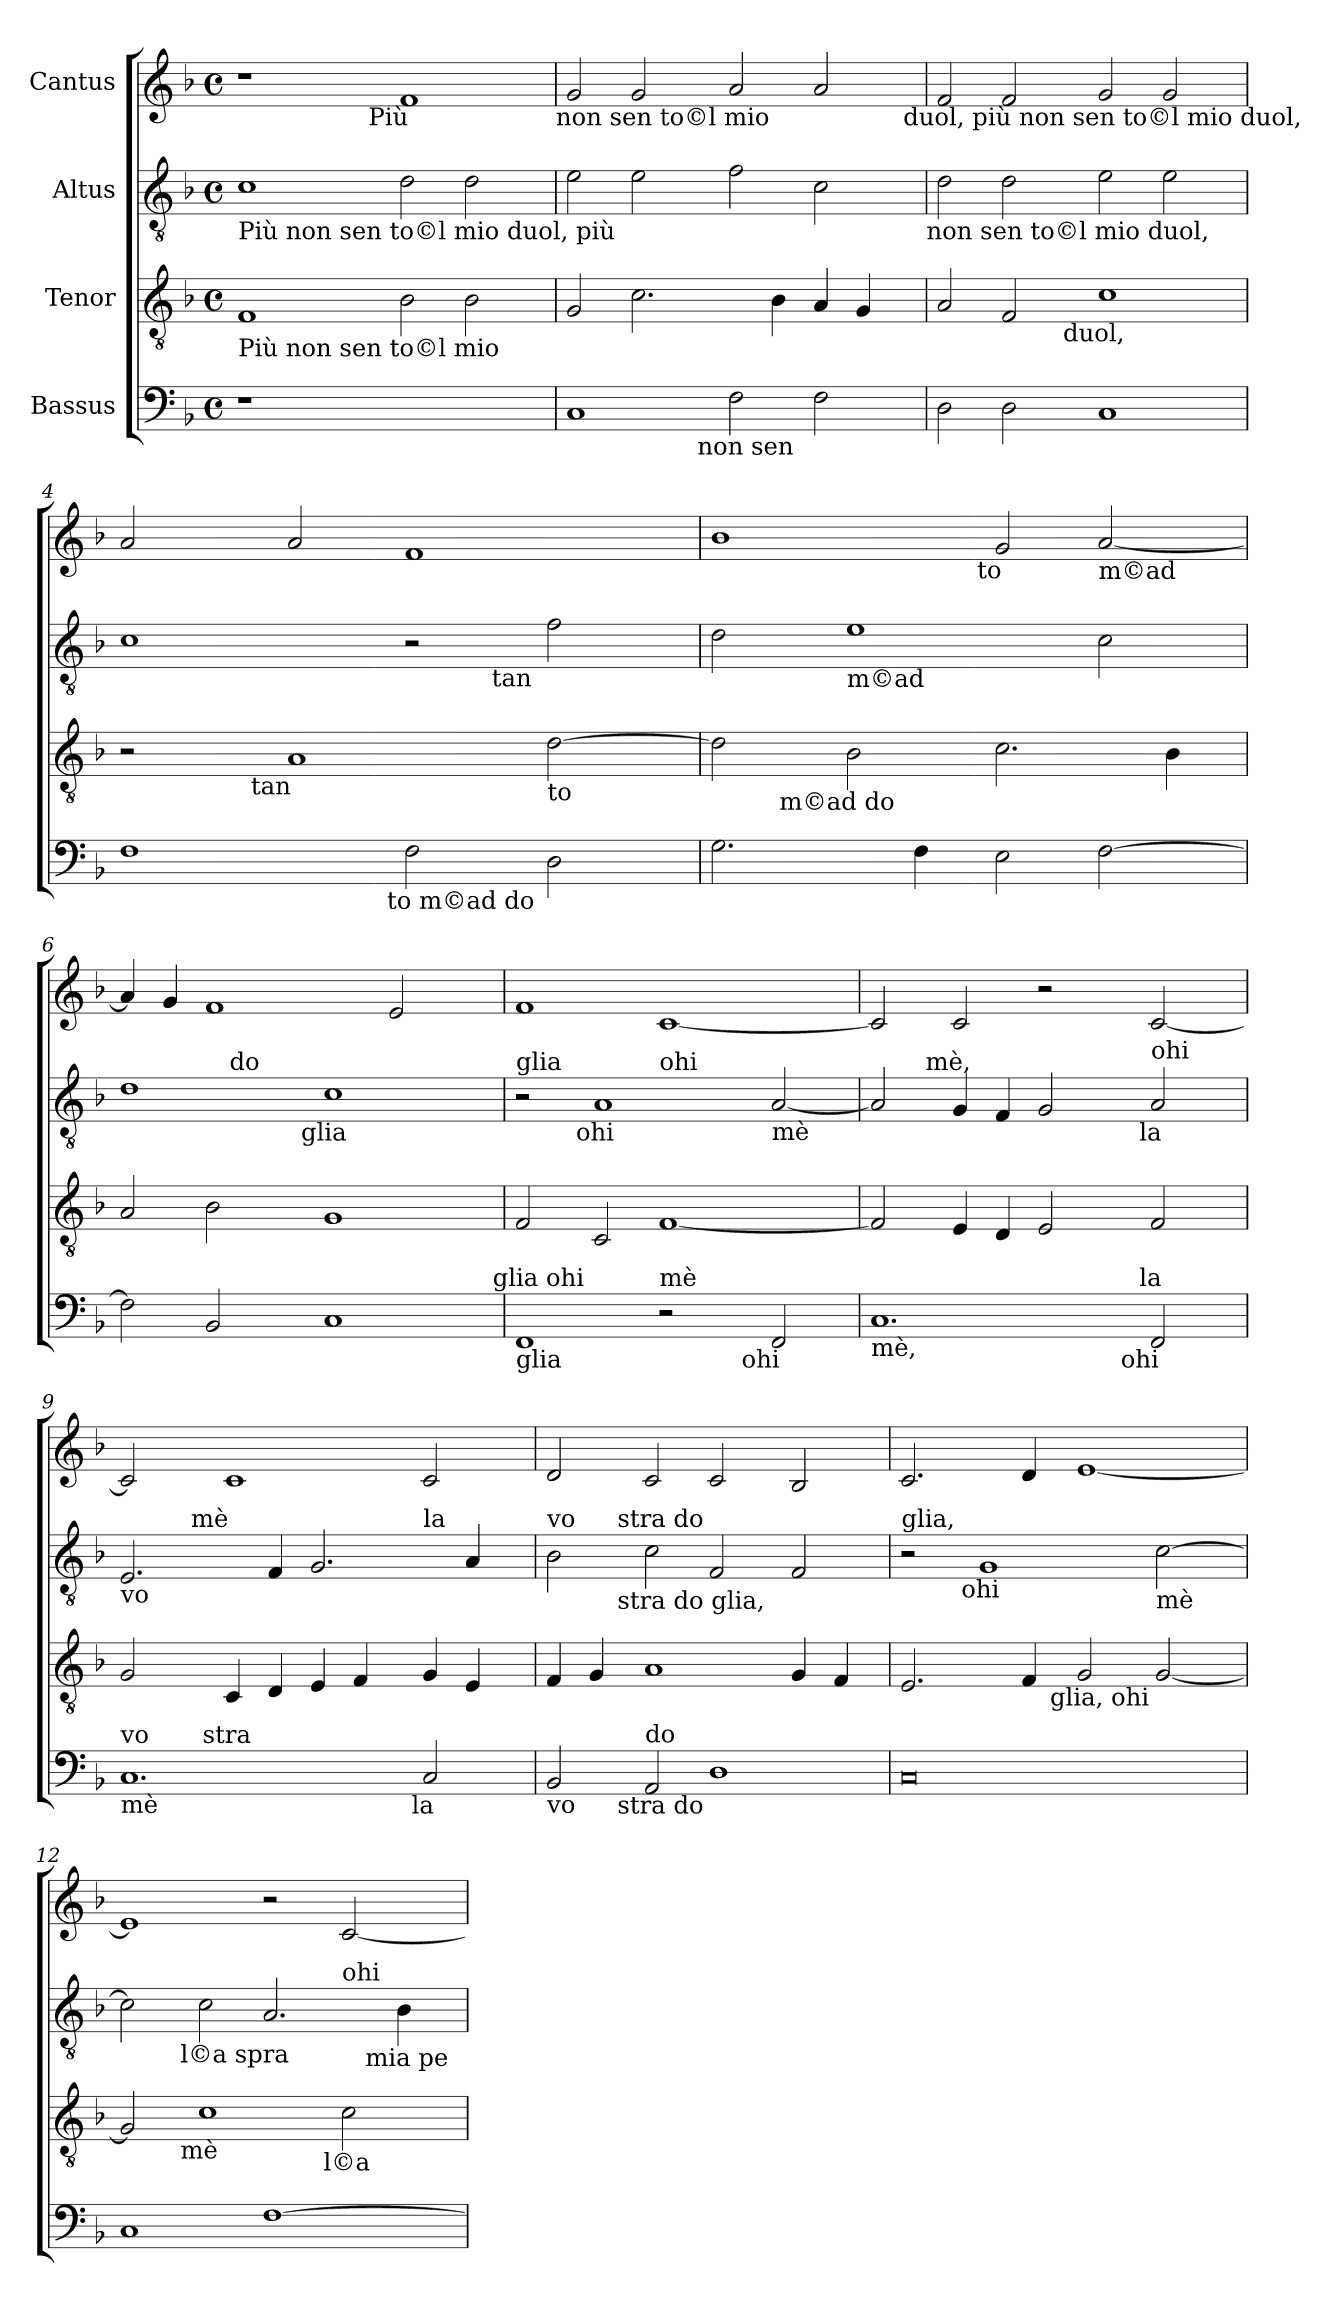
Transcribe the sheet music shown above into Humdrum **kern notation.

**kern	**kern	**kern	**kern
*part4	*part3	*part2	*part1
*staff4	*staff3	*staff2	*staff1
*I"Bassus	*I"Tenor	*I"Altus	*I"Cantus
*clefF4	*clefGv2	*clefGv2	*clefG2
*ITrd7c12	*	*	*
*k[b-]	*k[b-]	*k[b-]	*k[b-]
*F:	*F:	*F:	*F:
*M4/4	*M4/4	*M4/4	*M4/4
*met(c)	*met(c)	*met(c)	*met(c)
=1	=1	=1	=1
!	!	!LO:TX:b:t=Più non sen to©l mio duol, più	!
!	!LO:TX:b:t=Più non sen to©l mio	!	!
*	*	*	*^
1r	1F	1c	1r	2ryy
.	.	.	.	4ryy
.	.	.	.	16.ryy
!	!	!	!	!LO:TX:b:t=Più
.	.	.	.	1ryy
1ryy	2B-\	2d\	1f	.
.	2B-\	2d\	.	.
.	.	.	.	8ryy
.	.	.	.	32ryy
!	!	!	!LO:TX:b:t=non sen to©l mio	!
=2	=2	=2	=2	=2
!LO:TX:b:t=Più	!	!	!	!
*^	*	*	*	*
1CC	2ryy	2G/	2e\	2g/	1ryy
.	4ryy	2.c\	2e\	2g/	.
.	16.ryy	.	.	.	.
!	!LO:TX:b:t=non sen	!	!	!	!
.	1ryy	.	.	.	.
2FF\	.	.	2f\	2a/	2...ryy
.	.	4B-\	.	.	.
2FF\	.	4A/	2c\	2a/	.
.	.	4G/	.	.	.
.	8ryy	.	.	.	.
!	!	!	!	!	!LO:TX:b:t=duol, più non sen to©l mio duol,
.	.	.	.	.	16ryy
.	32ryy	.	.	.	.
!	!	!	!LO:TX:b:t=non sen to©l mio duol,	!	!
=3	=3	=3	=3	=3	=3
!LO:TX:b:t=to©l mio duol,	!	!	!	!	!
*v	*v	*^	*	*v	*v
2DD\	2A/	2ryy	2d\	2f/
2DD\	2F/	4ryy	2d\	2f/
.	.	16ryy	.	.
!	!	!LO:TX:b:t=duol,	!	!
.	.	1ryy	.	.
1CC	1c	.	2e\	2g/
.	.	.	2e\	2g/
.	.	8.ryy	.	.
=4	=4	=4	=4	=4
!LO:TX:b:t=tan	!	!	!	!
*^	*	*	*^	*
1FF	2ryy	2r	4ryy	1c	1ryy	2a/
.	.	.	8ryy	.	.	.
.	.	.	32ryy	.	.	.
!	!	!	!LO:TX:b:t=tan	!	!	!
.	.	.	1ryy	.	.	.
.	4...ryy	1A	.	.	.	2a/
!	!LO:TX:b:t=to m©ad do	!	!	!	!	!
.	1ryy	.	.	.	.	.
2FF\	.	.	.	2r	4.ryy	1f
!	!	!	!	!	!LO:TX:b:t=tan	!
.	.	.	.	.	2ryy	.
.	.	.	2ryy	.	.	.
!	!	!LO:TX:b:t=to	!	!	!	!
2DD\	.	[>2d\	.	2f\	.	.
.	.	.	.	.	8ryy	.
.	.	.	16.ryy	.	.	.
.	32ryy	.	.	.	.	.
=5	=5	=5	=5	=5	=5	=5
!	!	!	!	!	!	!LO:TX:b:t=tan
!	!	!	!	!LO:TX:b:t=to	!	!
*v	*v	*	*	*v	*v	*^
2.GG\	2d\]	4ryy	2d\	1b-	2ryy
!	!	!LO:TX:b:t=m©ad do	!	!	!
.	.	1..ryy	.	.	.
!	!	!	!LO:TX:b:t=m©ad	!	!
.	2B-\	.	1e	.	4...ryy
4FF\	.	.	.	.	.
!	!	!	!	!	!LO:TX:b:t=to
.	.	.	.	.	1ryy
2EE\	2.c\	.	.	2g/	.
!	!	!	!	!LO:TX:b:t=m©ad	!
[<2FF\	.	.	2c\	[<2a/	.
.	4B-\	.	.	.	.
.	.	.	.	.	32ryy
!!LO:LB:g=z
=6	=6	=6	=6	=6	=6
!	!	!	!LO:TX:b:t=do	!	!
*^	*	*	*^	*	*
*	*	*v	*v	*	*^	*v	*v
2FF\]	1ryy	2A/	1d	2ryy	2ryy	4a/]
.	.	.	.	.	.	4g/
2BBB-/	.	2B-\	.	16.ryy	4ryy	1f
!	!	!	!	!LO:TX:a:t=do	!	!
.	.	.	.	1ryy	.	.
.	.	.	.	.	8ryy	.
.	.	.	.	.	32ryy	.
!	!	!	!	!	!LO:TX:b:t=glia	!
.	.	.	.	.	1ryy	.
1CC	2ryy	1G	1c	.	.	.
.	4...ryy	.	.	.	.	2e/
.	.	.	.	4ryy	.	.
.	.	.	.	8ryy	.	.
.	.	.	.	.	16.ryy	.
!	!LO:TX:a:t=glia ohi	!	!	!	!	!
.	32ryy	.	.	32ryy	.	.
=7	=7	=7	=7	=7	=7	=7
!	!	!	!LO:TX:a:t=glia	!	!	!
!LO:TX:b:t=glia	!	!	!	!	!	!
1FFF	1ryy	2F/	2r	4..ryy	1ryy	1f
!	!	!	!	!LO:TX:b:t=ohi	!	!
.	.	.	.	1ryy	.	.
.	.	2C/	1A	.	.	.
!	!	!	!	!	!LO:TX:a:t=ohi	!
!LO:TX:a:t=mè	!	!	!	!	!	!
2r	4ryy	[<1F	.	.	1ryy	[<1c
.	8ryy	.	.	.	.	.
.	32ryy	.	.	.	.	.
!	!LO:TX:b:t=ohi	!	!	!	!	!
.	2ryy	.	.	.	.	.
.	.	.	.	2ryy	.	.
!	!	!	!LO:TX:b:t=mè	!	!	!
2FFF/	.	.	[<2A/	.	.	.
.	16.ryy	.	.	.	.	.
.	.	.	.	16ryy	.	.
=8	=8	=8	=8	=8	=8	=8
!LO:TX:b:t=mè,	!	!	!	!	!	!
*	*^	*	*	*	*	*
1.CC	1ryy	1ryy	2F/]	2A/]	4.ryy	1ryy	2c/]
!	!	!	!	!	!LO:TX:a:t=mè,	!	!
.	.	.	.	.	1ryy	.	.
.	.	.	4E/	4G/	.	.	2c/
.	.	.	4D/	4F/	.	.	.
.	4ryy	4...ryy	2E/	2G/	.	4...ryy	2r
.	8ryy	.	.	.	.	.	.
.	32ryy	.	.	.	2ryy	.	.
!	!LO:TX:b:t=ohi	!	!	!	!	!	!
.	2ryy	.	.	.	.	.	.
!	!	!	!	!	!	!LO:TX:b:t=la	!
!	!	!LO:TX:a:t=la	!	!	!	!	!
.	.	2ryy	.	.	.	2ryy	.
!	!	!	!	!LO:TX:a:t=ohi	!	!	!
2FFF/	.	.	2F/	2A/	.	.	[<2c/
.	.	.	.	.	8ryy	.	.
.	16.ryy	.	.	.	.	.	.
.	.	32ryy	.	.	.	32ryy	.
=9	=9	=9	=9	=9	=9	=9	=9
!	!	!	!	!LO:TX:b:t=vo	!	!	!
!LO:TX:b:t=mè	!	!	!	!	!	!	!
!LO:TX:a:t=vo	!	!	!	!	!	!	!
1.CC	4ryy	1ryy	2G/	2.E/	4.ryy	1.ryy	2c/]
.	8ryy	.	.	.	.	.	.
!	!	!	!	!	!LO:TX:a:t=mè	!	!
.	32ryy	.	.	.	1ryy	.	.
!	!LO:TX:a:t=stra	!	!	!	!	!	!
.	1ryy	.	.	.	.	.	.
.	.	.	4C/	.	.	.	1c
.	.	.	4D/	4F/	.	.	.
.	.	4...ryy	4E/	2.G/	.	.	.
.	.	.	4F/	.	.	.	.
.	.	.	.	.	2ryy	.	.
.	2ryy	.	.	.	.	.	.
!	!	!LO:TX:b:t=la	!	!	!	!	!
.	.	2ryy	.	.	.	.	.
!	!	!	!	!	!	!LO:TX:a:t=la	!
2CC/	.	.	4G/	.	.	2ryy	2c/
.	.	.	4E/	4A/	.	.	.
.	.	.	.	.	8ryy	.	.
.	16.ryy	.	.	.	.	.	.
.	.	32ryy	.	.	.	.	.
=10	=10	=10	=10	=10	=10	=10	=10
!	!	!	!	!LO:TX:a:t=vo	!	!	!
!LO:TX:b:t=vo	!	!	!	!	!	!	!
*	*v	*v	*	*	*v	*v	*
2BBB-/	4.ryy	4F/	2B-\	4.ryy	2d/
.	.	4G/	.	.	.
!	!	!	!	!LO:TX:b:t=stra do glia,	!
!	!	!	!	!LO:TX:a:t=stra do	!
!	!LO:TX:b:t=stra do	!	!	!	!
.	1ryy	.	.	1ryy	.
!LO:TX:a:t=do	!	!	!	!	!
2AAA/	.	1A	2c\	.	2c/
1DD	.	.	2F/	.	2c/
.	2ryy	.	.	2ryy	.
.	.	4G/	2F/	.	2B-/
.	.	4F/	.	.	.
.	8ryy	.	.	8ryy	.
!!LO:LB:g=z
=11	=11	=11	=11	=11	=11
!	!	!	!LO:TX:a:t=glia,	!	!
*v	*v	*^	*	*	*
0CC	2.E/	2..ryy	2r	4..ryy	2.c/
!	!	!	!	!LO:TX:b:t=ohi	!
.	.	.	.	1ryy	.
.	.	.	1G	.	.
.	4F/	.	.	.	4d/
!	!	!LO:TX:b:t=glia, ohi	!	!	!
.	.	1ryy	.	.	.
.	2G/	.	.	.	[<1e
.	.	.	.	2ryy	.
!	!	!	!LO:TX:b:t=mè	!	!
.	[<2G/	.	[>2c\	.	.
.	.	8ryy	.	.	.
.	.	.	.	16ryy	.
=12	=12	=12	=12	=12	=12
*	*	*	*^	*^	*
1CC	2G/]	4..ryy	2c\]	4..ryy	1.ryy	1ryy	1e]
!	!	!	!	!LO:TX:b:t=l©a spra	!	!	!
!	!	!LO:TX:b:t=mè	!	!	!	!	!
.	.	1ryy	.	1ryy	.	.	.
.	1c	.	2c\	.	.	.	.
[>1FF	.	.	2.A/	.	.	2ryy	2r
!	!	!LO:TX:b:t=l©a	!	!	!	!	!
.	.	2ryy	.	2ryy	.	.	.
!	!	!	!	!	!LO:TX:a:t=ohi	!	!
.	2c\	.	.	.	2ryy	16.ryy	[<2c/
!	!	!	!	!	!	!LO:TX:b:t=mia pe	!
.	.	.	.	.	.	4ryy	.
.	.	.	4B-\	.	.	.	.
.	.	.	.	.	.	8ryy	.
.	.	16ryy	.	16ryy	.	.	.
.	.	.	.	.	.	32ryy	.
!	!LO:TX:b:t=spra	!	!	!	!	!	!
*	*v	*v	*	*	*	*	*
*	*	*v	*v	*v	*v	*
=	=	=	=
*-	*-	*-	*-
